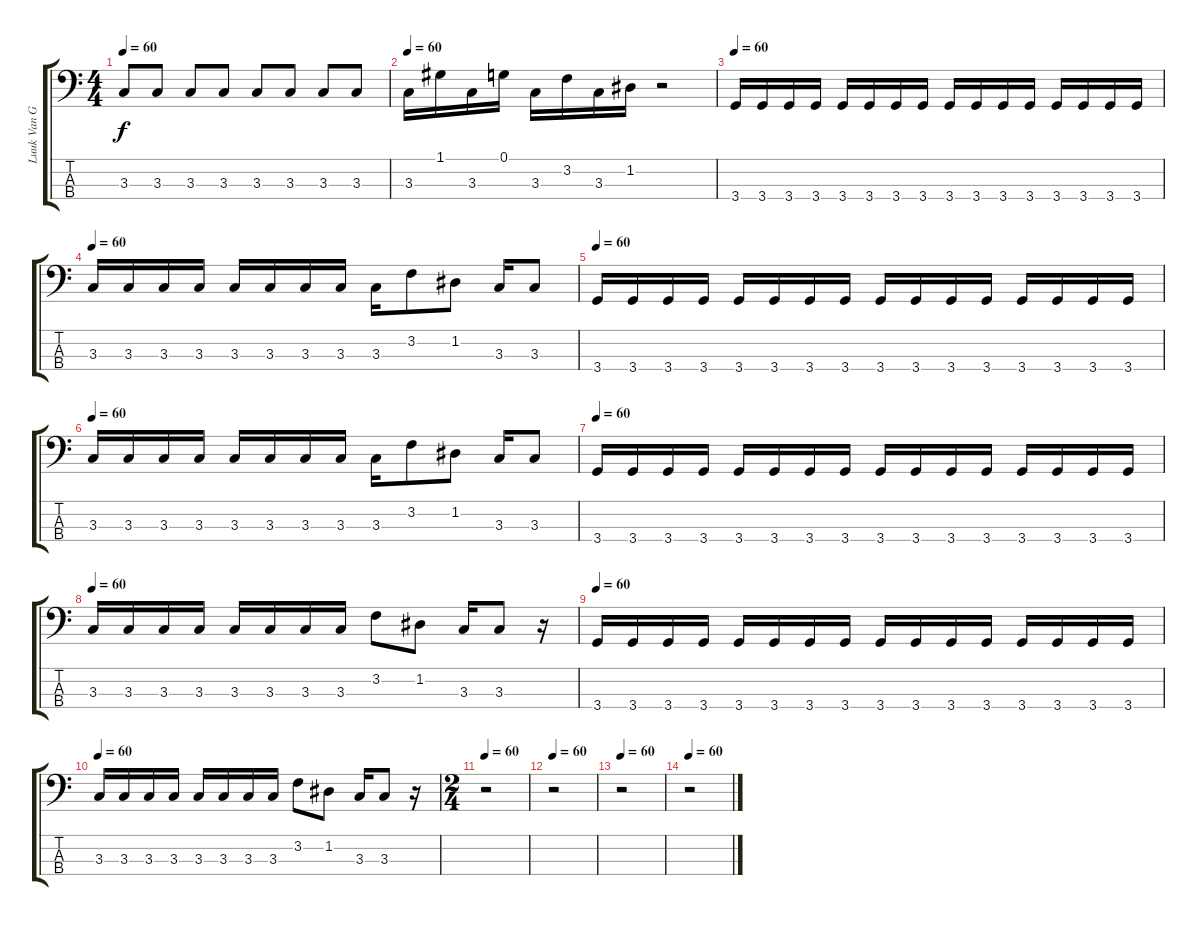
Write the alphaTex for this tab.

\track ("Luuk Van Gerven" "Luuk Van G") {instrument electricbasspick}
\staff {score tabs}
\tuning (G2 D2 A1 E1) {hide}
\ts (4 4)
\tempo 60
\clef f4
\ks c
3.3.8{dy f} 3.3.8 3.3.8 3.3.8 3.3.8 3.3.8 3.3.8 3.3.8 |
\tempo 60
3.3.16 1.1.16 3.3.16 0.1.16 3.3.16 3.2.16 3.3.16 1.2.16 r.2 |
\tempo 60
3.4.16 3.4.16 3.4.16 3.4.16 3.4.16 3.4.16 3.4.16 3.4.16 3.4.16 3.4.16 3.4.16 3.4.16 3.4.16 3.4.16 3.4.16 3.4.16 |
\tempo 60
3.3.16 3.3.16 3.3.16 3.3.16 3.3.16 3.3.16 3.3.16 3.3.16 3.3.16 3.2.8 1.2.8 3.3.16 3.3.8 |
\tempo 60
3.4.16 3.4.16 3.4.16 3.4.16 3.4.16 3.4.16 3.4.16 3.4.16 3.4.16 3.4.16 3.4.16 3.4.16 3.4.16 3.4.16 3.4.16 3.4.16 |
\tempo 60
3.3.16 3.3.16 3.3.16 3.3.16 3.3.16 3.3.16 3.3.16 3.3.16 3.3.16 3.2.8 1.2.8 3.3.16 3.3.8 |
\tempo 60
3.4.16 3.4.16 3.4.16 3.4.16 3.4.16 3.4.16 3.4.16 3.4.16 3.4.16 3.4.16 3.4.16 3.4.16 3.4.16 3.4.16 3.4.16 3.4.16 |
\tempo 60
3.3.16 3.3.16 3.3.16 3.3.16 3.3.16 3.3.16 3.3.16 3.3.16 3.2.8 1.2.8 3.3.16 3.3.8 r.16 |
\tempo 60
3.4.16 3.4.16 3.4.16 3.4.16 3.4.16 3.4.16 3.4.16 3.4.16 3.4.16 3.4.16 3.4.16 3.4.16 3.4.16 3.4.16 3.4.16 3.4.16 |
\tempo 60
3.3.16 3.3.16 3.3.16 3.3.16 3.3.16 3.3.16 3.3.16 3.3.16 3.2.8 1.2.8 3.3.16 3.3.8 r.16 |
\ts (2 4)
\tempo 60
r.2 |
\tempo 60
r.2 |
\tempo 60
r.2 |
\tempo 60
r.2
